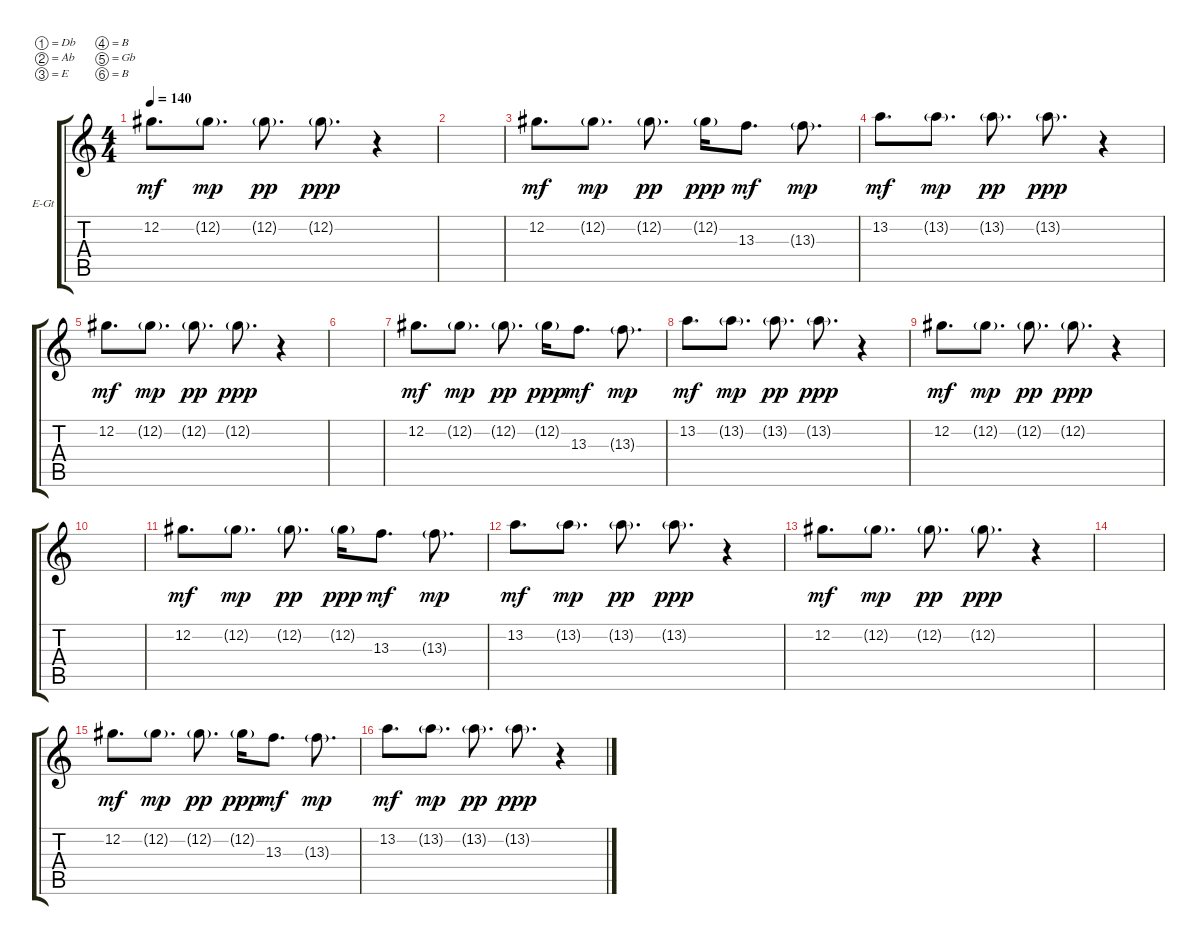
\defaultSystemsLayout 4
\bracketExtendMode groupsimilarinstruments
\firstSystemTrackNameOrientation horizontal
\otherSystemsTrackNameOrientation horizontal
\track ("Electric Guitar" "E-Gt") {instrument distortionguitar}
\staff {score tabs}
\tuning (Db4 Ab3 E3 B2 Gb2 B1)
\ts (4 4)
\tempo 140
\clef g2
\ks c
12.2.8{d dy mf} 12.2{g}.8{d dy mp} 12.2{g}.8{d dy pp} 12.2{g}.8{d dy ppp} r.4 |
|
12.2.8{d dy mf} 12.2{g}.8{d dy mp} 12.2{g}.8{d dy pp} 12.2{g}.16{dy ppp} 13.3.8{d dy mf} 13.3{g}.8{d dy mp} |
13.2.8{d dy mf} 13.2{g}.8{d dy mp} 13.2{g}.8{d dy pp} 13.2{g}.8{d dy ppp} r.4 |
12.2.8{d dy mf} 12.2{g}.8{d dy mp} 12.2{g}.8{d dy pp} 12.2{g}.8{d dy ppp} r.4 |
|
12.2.8{d dy mf} 12.2{g}.8{d dy mp} 12.2{g}.8{d dy pp} 12.2{g}.16{dy ppp} 13.3.8{d dy mf} 13.3{g}.8{d dy mp} |
13.2.8{d dy mf} 13.2{g}.8{d dy mp} 13.2{g}.8{d dy pp} 13.2{g}.8{d dy ppp} r.4 |
12.2.8{d dy mf} 12.2{g}.8{d dy mp} 12.2{g}.8{d dy pp} 12.2{g}.8{d dy ppp} r.4 |
|
12.2.8{d dy mf} 12.2{g}.8{d dy mp} 12.2{g}.8{d dy pp} 12.2{g}.16{dy ppp} 13.3.8{d dy mf} 13.3{g}.8{d dy mp} |
13.2.8{d dy mf} 13.2{g}.8{d dy mp} 13.2{g}.8{d dy pp} 13.2{g}.8{d dy ppp} r.4 |
12.2.8{d dy mf} 12.2{g}.8{d dy mp} 12.2{g}.8{d dy pp} 12.2{g}.8{d dy ppp} r.4 |
|
12.2.8{d dy mf} 12.2{g}.8{d dy mp} 12.2{g}.8{d dy pp} 12.2{g}.16{dy ppp} 13.3.8{d dy mf} 13.3{g}.8{d dy mp} |
13.2.8{d dy mf} 13.2{g}.8{d dy mp} 13.2{g}.8{d dy pp} 13.2{g}.8{d dy ppp} r.4
